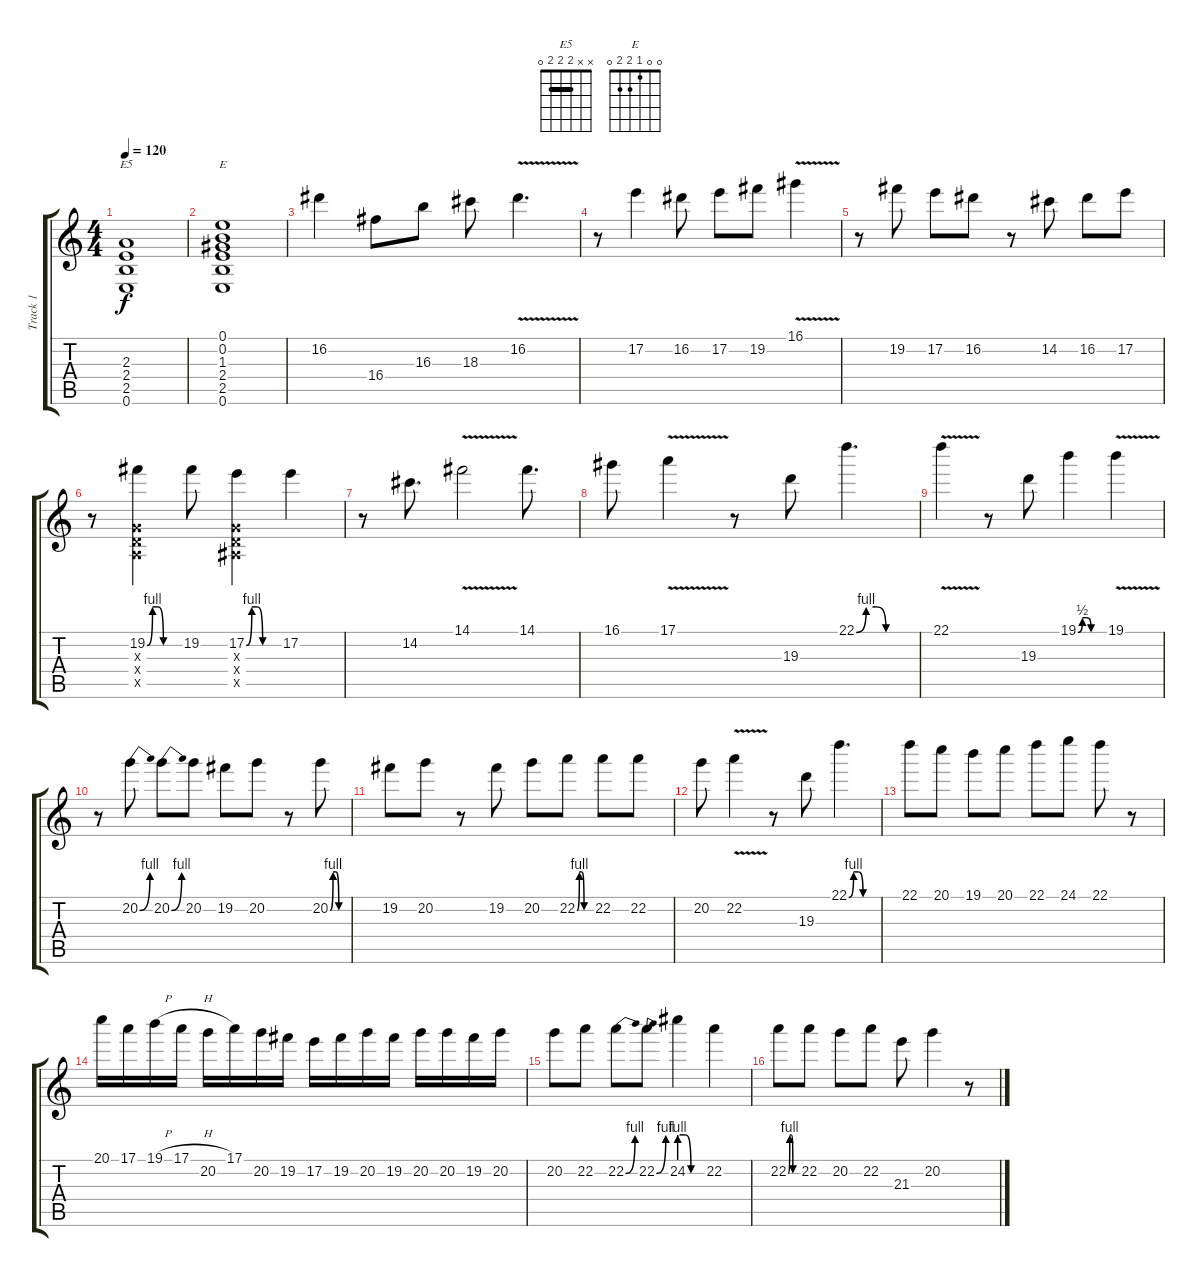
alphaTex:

\track ("Track 1" "Track 1") {instrument overdrivenguitar}
\staff {score tabs}
\tuning (E4 B3 G3 D3 A2 E2) {hide}
\chord ("E5" x x 2 2 2 0) {barre 2}
\chord ("E" 0 0 1 2 2 0)
\ts (4 4)
\tempo 120
\clef g2
\ks c
(2.3 2.4 2.5 0.6).1{ch "E5" dy f} |
(0.1 0.2 1.3 2.4 2.5 0.6).1{ch "E"} |
16.2.4 16.4.8 16.3.8 18.3.8 16.2{v}.4{d} |
r.8 17.2.4 16.2.8 17.2.8 19.2.8 16.1{v}.4 |
r.8 19.2.8 17.2.8 16.2.8 r.8 14.2.8 16.2.8 17.2.8 |
r.8 (19.2{be (custom 0 0 10 4 20 4 30 0 60 0)} 0.3{x} 0.4{x} 0.5{x}).4 19.2.8 (17.2{be (custom 0 0 10 4 20 4 30 0 60 0)} 0.3{x} 0.4{x} 1.5{x}).4 17.2.4 |
r.8 14.2.8{d} 14.1{v}.2 14.1.8{d} |
16.1.8 17.1{v}.4 r.8 19.3.8 22.1{be (custom 0 0 10 4 20 4 30 0 60 0)}.4{d} |
22.1{v}.4 r.8 19.3.8 19.1{be (custom 0 0 10 2 20 2 30 0 60 0)}.4 19.1{v}.4 |
r.8 20.2{be (bend 0 0 60 4)}.8 20.2{be (bend 0 0 60 4)}.8 20.2.8 19.2.8 20.2.8 r.8 20.2{be (custom 0 0 10 4 20 4 30 0 60 0)}.8 |
19.2.8 20.2.8 r.8 19.2.8 20.2.8 22.2{be (custom 0 0 10 4 20 4 30 0 60 0)}.8 22.2.8 22.2.8 |
20.2.8 22.2{v}.4 r.8 19.3.8 22.1{be (custom 0 0 10 4 20 4 30 0 60 0)}.4{d} |
22.1.8 20.1.8 19.1.8 20.1.8 22.1.8 24.1.8 22.1.8 r.8 |
20.1.16 17.1.16 19.1{h}.16 17.1{h}.16 20.2.16 17.1.16 20.2.16 19.2.16 17.2.16 19.2.16 20.2.16 19.2.16 20.2.16 20.2.16 19.2.16 20.2.16 |
20.2.8 22.2.8 22.2{be (bend 0 0 60 4)}.8 22.2{be (bend 0 0 60 4)}.8 24.2{be (custom 0 4 15 4 30 0 60 0)}.4 22.2.4 |
22.2{be (custom 0 0 10 4 20 4 30 0 60 0)}.8 22.2.8 20.2.8 22.2.8 21.3.8 20.2.4 r.8
